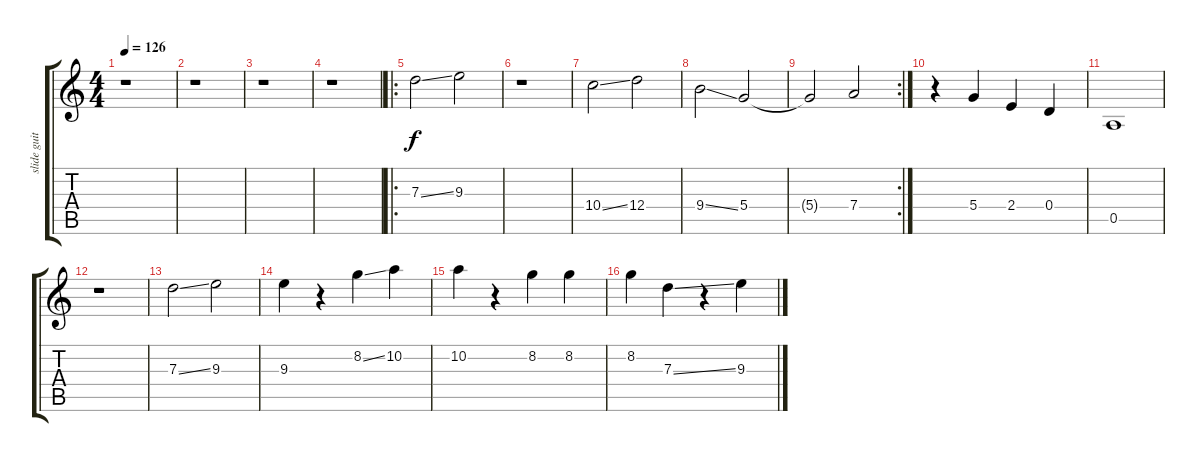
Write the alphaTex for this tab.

\track ("slide guitar" "slide guit") {instrument overdrivenguitar}
\staff {score tabs}
\tuning (E4 B3 G3 D3 A2 E2) {hide}
\ts (4 4)
\tempo 126
\clef g2
\ks c
r.1{dy f instrument overdrivenguitar} |
r.1 |
r.1 |
r.1 |
\ro
7.3{ss}.2 9.3.2 |
r.1 |
10.4{ss}.2 12.4.2 |
9.4{ss}.2 5.4.2 |
\rc 2
5.4{t}.2 7.4.2 |
r.4 5.4.4 2.4.4 0.4.4 |
0.5.1 |
r.1 |
7.3{ss}.2 9.3.2 |
9.3.4 r.4 8.2{ss}.4 10.2.4 |
10.2.4 r.4 8.2.4 8.2.4 |
8.2.4 7.3{ss}.4 r.4 9.3.4
